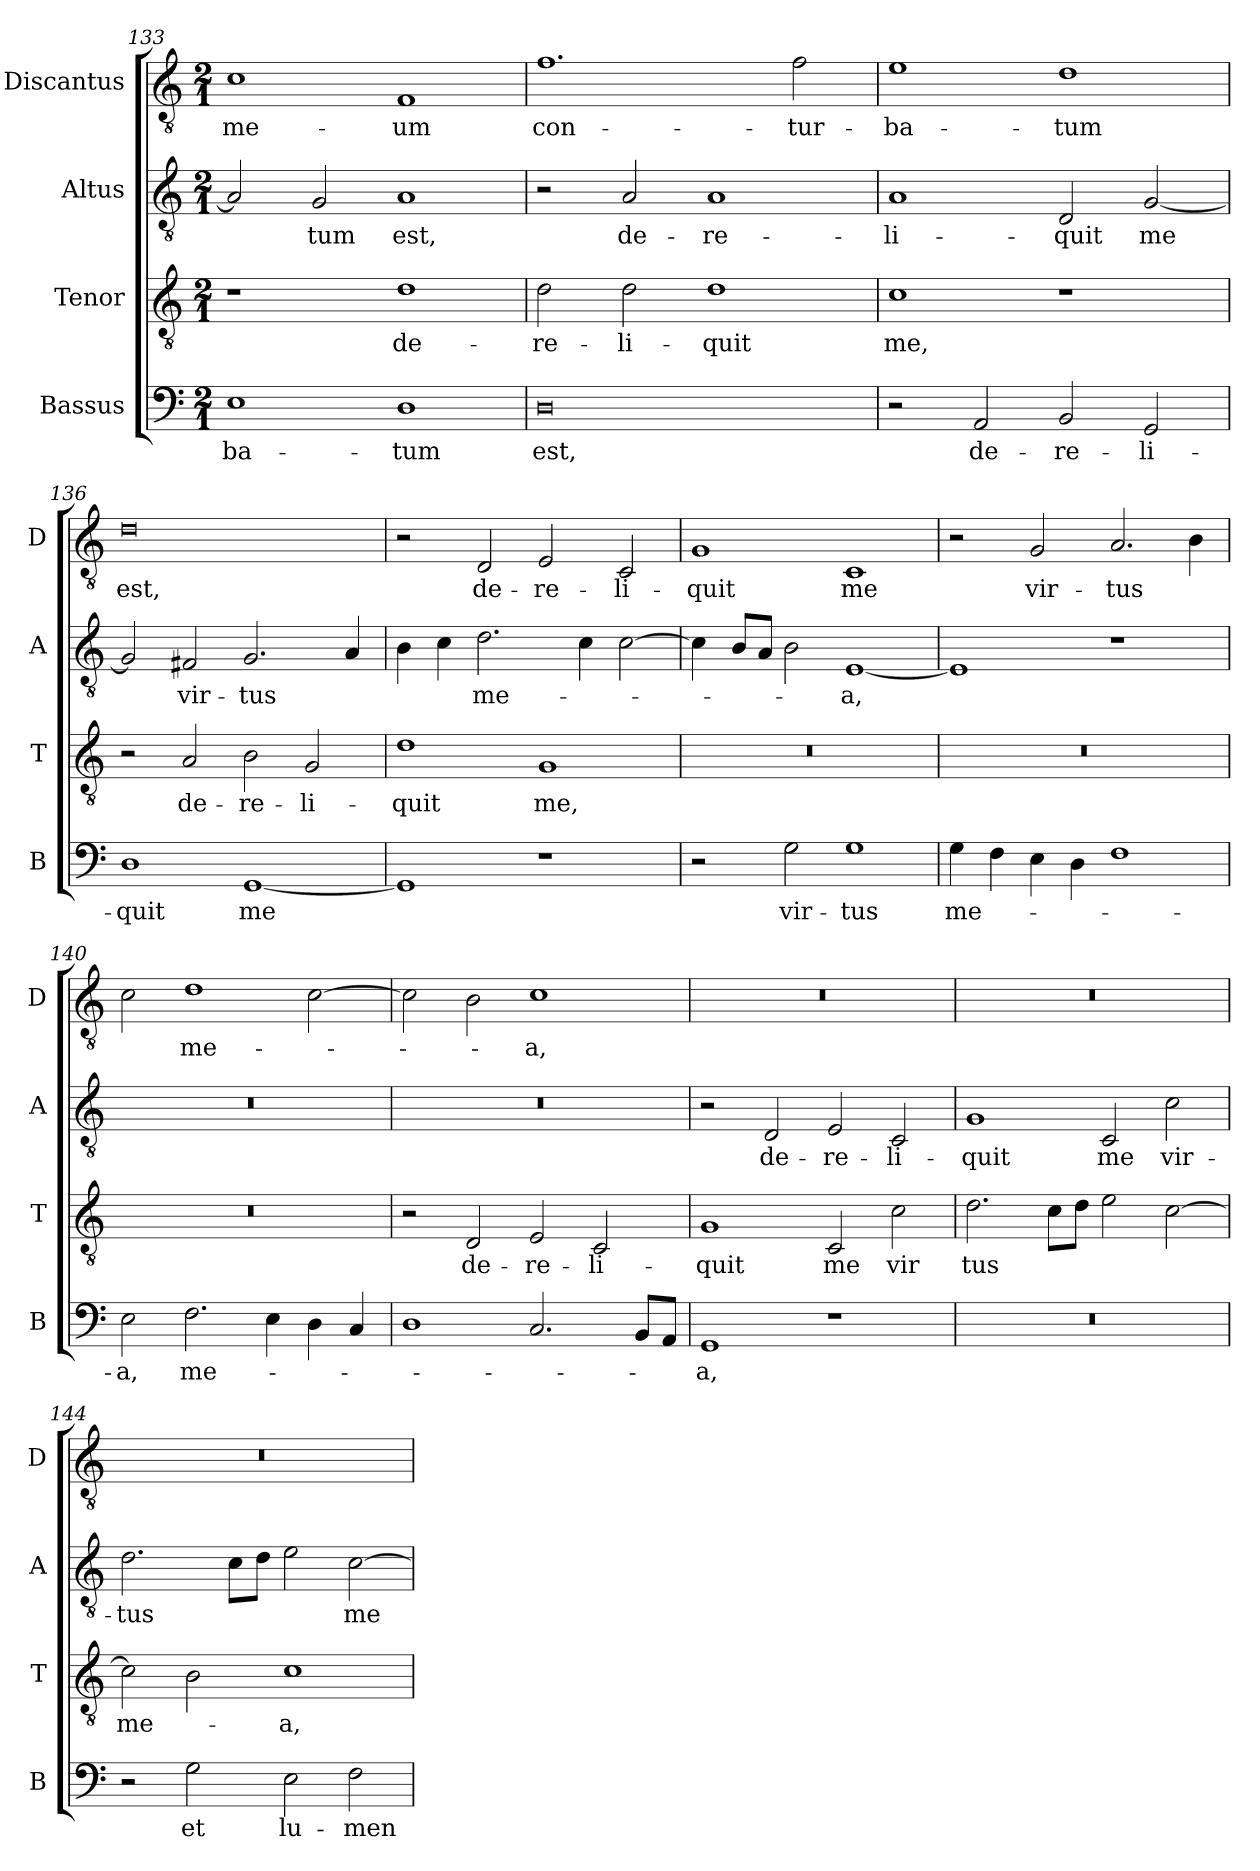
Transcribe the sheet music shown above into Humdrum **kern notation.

**kern	**text	**kern	**text	**kern	**text	**kern	**text
*part4	*part4	*part3	*part3	*part2	*part2	*part1	*part1
*staff4	*staff4	*staff3	*staff3	*staff2	*staff2	*staff1	*staff1
*I"Bassus	*	*I"Tenor	*	*I"Altus	*	*I"Discantus	*
*I'B	*	*I'T	*	*I'A	*	*I'D	*
*clefF4	*	*clefGv2	*	*clefGv2	*	*clefGv2	*
*k[]	*	*k[]	*	*k[]	*	*k[]	*
*M2/1	*	*M2/1	*	*M2/1	*	*M2/1	*
=133	=133	=133	=133	=133	=133	=133	=133
1E	-ba-	1r	.	2A/]	.	1c	me-
.	.	.	.	2G/	-tum	.	.
1D	-tum	1d	de-	1A	est,	1F	-um
=134	=134	=134	=134	=134	=134	=134	=134
0D	est,	2d\	-re-	2r	.	1.f	con-
.	.	2d\	-li-	2A/	de-	.	.
.	.	1d	-quit	1A	-re-	.	.
.	.	.	.	.	.	2f\	-tur-
=135	=135	=135	=135	=135	=135	=135	=135
2r	.	1c	me,	1A	-li-	1e	-ba-
2AA/	de-	.	.	.	.	.	.
2BB/	-re-	1r	.	2D/	-quit	1d	-tum
2GG/	-li-	.	.	[2G/	me	.	.
=136	=136	=136	=136	=136	=136	=136	=136
1D	-quit	2r	.	2G/]	.	0d	est,
.	.	2A/	de-	2F#X/	vir-	.	.
[1GG	me	2B\	-re-	2.G/	-tus	.	.
.	.	2G/	-li-	.	.	.	.
.	.	.	.	4A/	.	.	.
=137	=137	=137	=137	=137	=137	=137	=137
1GG]	.	1d	-quit	4B\	.	2r	.
.	.	.	.	4c\	.	.	.
.	.	.	.	2.d\	me-	2D/	de-
1r	.	1G	me,	.	.	2E/	-re-
.	.	.	.	4c\	.	.	.
.	.	.	.	[2c\	.	2C/	-li-
=138	=138	=138	=138	=138	=138	=138	=138
2r	.	0r	.	4c\]	.	1G	-quit
.	.	.	.	8B/L	.	.	.
.	.	.	.	8A/J	.	.	.
2G\	vir-	.	.	2B\	.	.	.
1G	-tus	.	.	[1E	-a,	1C	me
=139	=139	=139	=139	=139	=139	=139	=139
4G\	me-	0r	.	1E]	.	2r	.
4F\	.	.	.	.	.	.	.
4E\	.	.	.	.	.	2G/	vir-
4D\	.	.	.	.	.	.	.
1F	.	.	.	1r	.	2.A/	-tus
.	.	.	.	.	.	4B\	.
=140	=140	=140	=140	=140	=140	=140	=140
2E\	-a,	0r	.	0r	.	2c\	.
2.F\	me-	.	.	.	.	1d	me-
4E\	.	.	.	.	.	.	.
4D\	.	.	.	.	.	[2c\	.
4C/	.	.	.	.	.	.	.
=141	=141	=141	=141	=141	=141	=141	=141
1D	.	2r	.	0r	.	2c\]	.
.	.	2D/	de-	.	.	2B\	.
2.C/	.	2E/	-re-	.	.	1c	-a,
.	.	2C/	-li-	.	.	.	.
8BB/L	.	.	.	.	.	.	.
8AA/J	.	.	.	.	.	.	.
=142	=142	=142	=142	=142	=142	=142	=142
1GG	-a,	1G	-quit	2r	.	0r	.
.	.	.	.	2D/	de-	.	.
1r	.	2C/	me	2E/	-re-	.	.
.	.	2c\	vir	2C/	-li-	.	.
=143	=143	=143	=143	=143	=143	=143	=143
0r	.	2.d\	-tus	1G	-quit	0r	.
.	.	8c\L	.	.	.	.	.
.	.	8d\J	.	.	.	.	.
.	.	2e\	.	2C/	me	.	.
.	.	[2c\	.	2c\	vir-	.	.
=144	=144	=144	=144	=144	=144	=144	=144
2r	.	2c\]	me-	2.d\	-tus	0r	.
2G\	et	2B\	.	.	.	.	.
.	.	.	.	8c\L	.	.	.
.	.	.	.	8d\J	.	.	.
2E\	lu-	1c	-a,	2e\	.	.	.
2F\	-men	.	.	[2c\	me-	.	.
=	=	=	=	=	=	=	=
*-	*-	*-	*-	*-	*-	*-	*-
